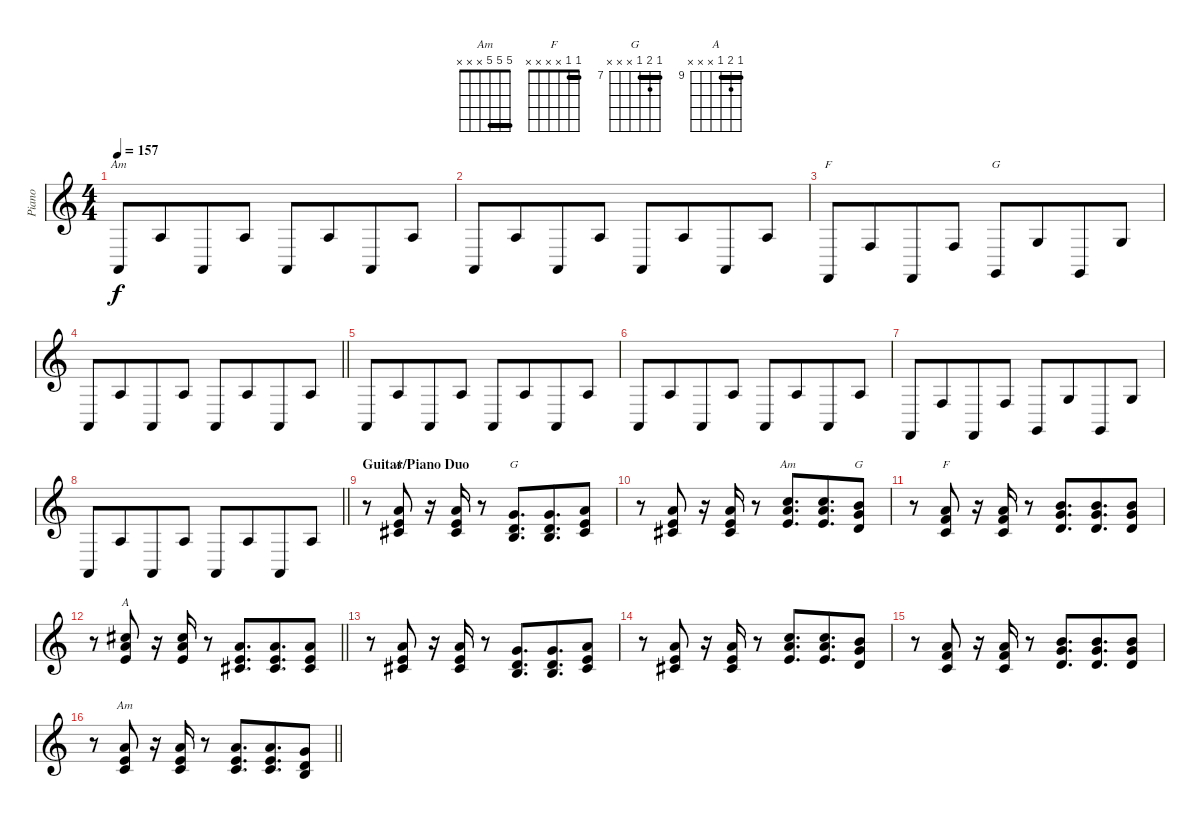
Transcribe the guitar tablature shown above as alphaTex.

\track ("Piano" "Piano") {instrument electricgrandpiano}
\staff {score}
\tuning (E4 B3 G3 D3 A2 E2) {hide}
\chord ("Am" 0 1 2 2 0 x)
\chord ("F" 1 1 2 3 0 1) {barre 1}
\chord ("G" 3 0 0 0 2 3)
\chord ("A" 5 5 6 x x x) {firstfret 5 barre 5}
\chord ("G" 3 3 4 x x x) {barre 3}
\chord ("Am" 8 10 9 x x x) {firstfret 8}
\chord ("G" 7 8 7 x x x) {firstfret 7 barre 7}
\chord ("F" 1 1 x x x x) {barre 1}
\chord ("A" 9 10 9 x x x) {firstfret 9 barre 9}
\chord ("Am" 5 5 5 x x x) {barre 5}
\ts (4 4)
\tempo 157
\clef g2
\ks c
0.5.8{ch "Am" dy f} 2.3.8{beam merge} 0.5.8 2.3.8 0.5.8 2.3.8{beam merge} 0.5.8 2.3.8 |
0.5.8 2.3.8{beam merge} 0.5.8 2.3.8 0.5.8 2.3.8{beam merge} 0.5.8 2.3.8 |
1.6.8{ch "F"} 3.4.8{beam merge} 1.6.8 3.4.8 3.6.8{ch "G"} 0.3.8{beam merge} 3.6.8 0.3.8 |
\barLineRight lightlight
0.5.8 2.3.8{beam merge} 0.5.8 2.3.8 0.5.8 2.3.8{beam merge} 0.5.8 2.3.8 |
0.5.8 2.3.8{beam merge} 0.5.8 2.3.8 0.5.8 2.3.8{beam merge} 0.5.8 2.3.8 |
0.5.8 2.3.8{beam merge} 0.5.8 2.3.8 0.5.8 2.3.8{beam merge} 0.5.8 2.3.8 |
1.6.8 3.4.8{beam merge} 1.6.8 3.4.8 3.6.8 0.3.8{beam merge} 3.6.8 0.3.8 |
\barLineRight lightlight
0.5.8 2.3.8{beam merge} 0.5.8 2.3.8 0.5.8 2.3.8{beam merge} 0.5.8 2.3.8 |
\section ("" "Guitar/Piano Duo")
r.8 (5.1 5.2 6.3).8{ch "A"} r.16 (5.1 5.2 6.3).16 r.8 (3.1 3.2 4.3).8{d ch "G"} (3.1 0.2 7.3).8{d beam merge} (5.1 5.2 6.3).8 |
r.8 (5.1 5.2 6.3).8 r.16 (5.1 5.2 6.3).16 r.8 (8.1 10.2 9.3).8{d ch "Am"} (0.1 10.2 17.3).8{d beam merge} (7.1 8.2 7.3).8{ch "G"} |
r.8 (1.1 1.2 14.3).8{ch "F"} r.16 (5.1 6.2 5.3).16 r.8 (7.1 8.2 7.3).8{d} (3.1 3.2 16.3).8{d beam merge} (7.1 8.2 7.3).8 |
\barLineRight lightlight
r.8 (9.1 10.2 9.3).8{ch "A"} r.16 (9.1 10.2 9.3).16 r.8 (5.1 5.2 6.3).8{d} (5.1 5.2 6.3).8{d beam merge} (5.1 5.2 6.3).8 |
r.8 (5.1 5.2 6.3).8 r.16 (5.1 5.2 6.3).16 r.8 (3.1 3.2 4.3).8{d} (3.1 0.2 7.3).8{d beam merge} (5.1 5.2 6.3).8 |
r.8 (5.1 5.2 6.3).8 r.16 (5.1 5.2 6.3).16 r.8 (8.1 10.2 9.3).8{d} (0.1 10.2 17.3).8{d beam merge} (7.1 8.2 7.3).8 |
r.8 (1.1 1.2 14.3).8 r.16 (5.1 6.2 5.3).16 r.8 (7.1 8.2 7.3).8{d} (3.1 3.2 16.3).8{d beam merge} (7.1 8.2 7.3).8 |
\barLineRight lightlight
r.8 (5.1 5.2 5.3).8{ch "Am"} r.16 (5.1 5.2 5.3).16 r.8 (5.1 5.2 5.3).8{d} (0.1 1.2 14.3).8{d beam merge} (3.1 3.2 4.3).8
